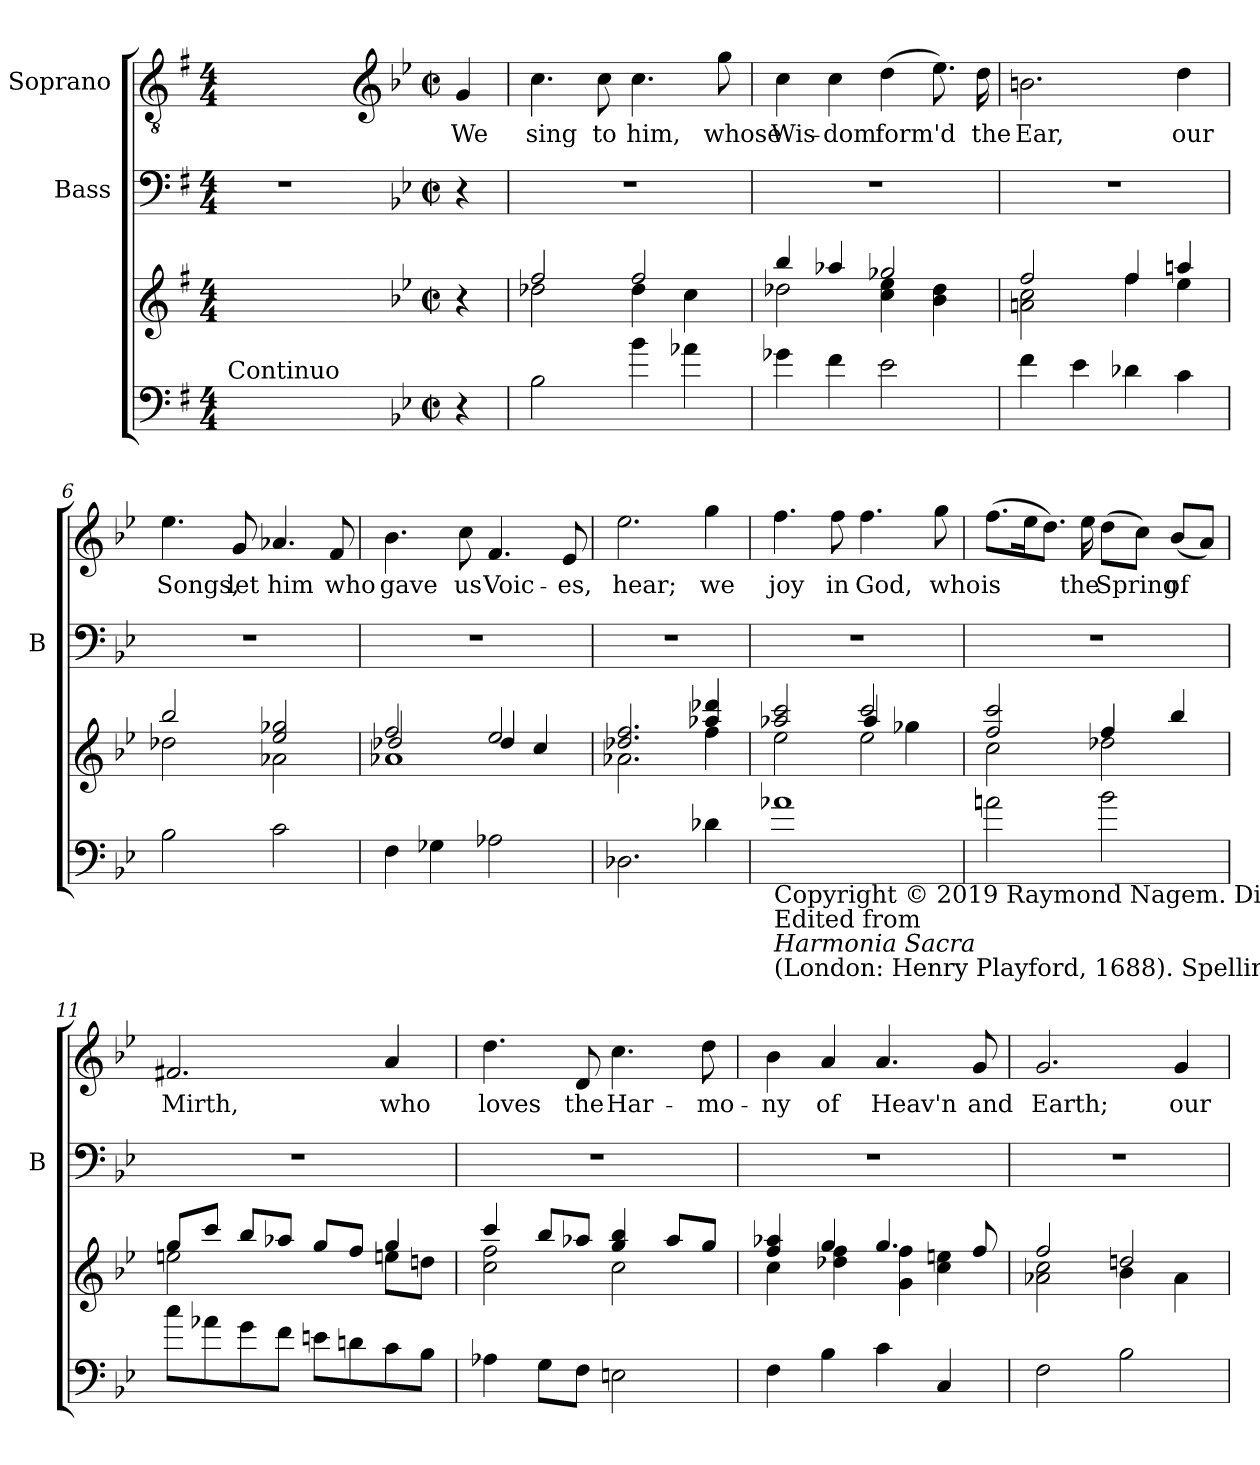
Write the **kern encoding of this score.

**kern	**kern	**kern	**kern	**text
*part3	*part3	*part2	*part1	*part1
*staff4	*staff3	*staff2	*staff1	*staff1
*	*	*I"Bass	*I"Soprano	*
*	*	*I'B	*	*
*clefF4	*clefG2	*clefF4	*clefGv2	*
*	*	*	*ITrd7c12	*
*k[f#]	*k[f#]	*k[f#]	*k[f#]	*
*G:	*G:	*G:	*G:	*
*M4/4	*M4/4	*M4/4	*M4/4	*
=1	=1	=1	=1	=1
!LO:TX:a:t=Continuo	!	!	!	!
1ryy	1ryy	1r	1ryy	.
=2-	=2-	=2-	=2-	=2-
*	*	*	*clefG2	*
*k[b-e-]	*k[b-e-]	*k[b-e-]	*k[b-e-]	*
*B-:	*B-:	*B-:	*B-:	*
*M2/2	*M2/2	*M2/2	*M2/2	*
*met(c|)	*met(c|)	*met(c|)	*met(c|)	*
!	!	!	!	!LO:LY:b
4r	4r	4r	4G/	We
=3	=3	=3	=3	=3
*	*^	*	*	*
!	!	!	!	!	!LO:LY:b
2B-\	2ff/	2dd-\	1r	4.c\	sing
!	!	!	!	!	!LO:LY:b
.	.	.	.	8c\	to
!	!	!	!	!	!LO:LY:b
4b-\	2ff/	4dd-\	.	4.c\	him,
4a-\	.	4cc\	.	.	.
!	!	!	!	!	!LO:LY:b
.	.	.	.	8g\	whose
=4	=4	=4	=4	=4	=4
!	!	!	!	!	!LO:LY:b
4g-X\	4bb-/	2dd-\	1r	4c\	Wis-
!	!	!	!	!	!LO:LY:b
4f\	4aa-/	.	.	4c\	-dom
!	!	!	!	!	!LO:LY:b
2e-\	2gg-X/	4cc\ 4ee-\	.	(>4d\	form'd
.	.	4b-\ 4dd-\	.	8.e-\)	.
!	!	!	!	!	!LO:LY:b
.	.	.	.	16d\	the
!!LO:LB:g=z
=5	=5	=5	=5	=5	=5
!	!	!	!	!	!LO:LY:b
4f\	2ff/	2an\ 2cc\	1r	2.Bn\	Ear,
4e-\	.	.	.	.	.
4d-\	4ff/	4ff\	.	.	.
!	!	!	!	!	!LO:LY:b
4c\	4aan/	4ee-\	.	4d\	our
=6	=6	=6	=6	=6	=6
!	!	!	!	!	!LO:LY:b
2B-\	2bb-/	2dd-\	1r	4.e-\	Songs,
!	!	!	!	!	!LO:LY:b
.	.	.	.	8G/	let
!	!	!	!	!	!LO:LY:b
2c\	2ee-/ 2gg-X/	2a-\	.	4.A-X/	him
!	!	!	!	!	!LO:LY:b
.	.	.	.	8F/	who
=7	=7	=7	=7	=7	=7
*	*	*^	*	*	*
!	!	!	!	!	!	!LO:LY:b
4F\	2ff/	2dd-/	1a-	1r	4.B-\	gave
4G-X\	.	.	.	.	.	.
!	!	!	!	!	!	!LO:LY:b
.	.	.	.	.	8c\	us
!	!	!	!	!	!	!LO:LY:b
2A-\	2ee-/	4dd-/	.	.	4.F/	Voic-
.	.	4cc/	.	.	.	.
!	!	!	!	!	!	!LO:LY:b
.	.	.	.	.	8E-/	-es,
*	*	*v	*v	*	*	*
=8	=8	=8	=8	=8	=8
!	!	!	!	!	!LO:LY:b
2.D-\	2.dd-/ 2.ff/	2.a-\	1r	2.e-\	hear;
!	!	!	!	!	!LO:LY:b
4d-\	4aa-/ 4ddd-/	4ff\	.	4g\	we
!!LO:LB:g=z
=9	=9	=9	=9	=9	=9
*	*	*^	*	*	*
!LO:TX:b:t=Copyright © 2019 Raymond Nagem. Distributed under the terms of the CPDL license (http&colon;//cpdl.org).	!	!	!	!	!	!
!LO:TX:b:t=Edited from	!	!	!	!	!	!
!LO:TX:b:i:t=Harmonia Sacra	!	!	!	!	!	!
!LO:TX:b:t=(London&colon; Henry Playford, 1688). Spelling and punctuation regularized. Beaming, slurs,	!	!	!	!	!	!
!	!	!	!	!	!	!LO:LY:b
1a-	2aa-/ 2ccc/	2ee-\	2ryy	1r	4.f\	joy
!	!	!	!	!	!	!LO:LY:b
.	.	.	.	.	8f\	in
!	!	!	!	!	!	!LO:LY:b
.	2ccc/	2ee-\	4aa-/	.	4.f\	God,
.	.	.	4gg-X\	.	.	.
!	!	!	!	!	!	!LO:LY:b
.	.	.	.	.	8g\	who
*	*	*v	*v	*	*	*
=10	=10	=10	=10	=10	=10
!	!	!	!	!	!LO:LY:b
2an\	2ff/ 2ccc/	2cc\	1r	(>8.f\L	is
.	.	.	.	16e-\k	.
.	.	.	.	8.d\J)	.
!	!	!	!	!	!LO:LY:b
.	.	.	.	16e-\	the
!	!	!	!	!	!LO:LY:b
2b-\	4ff/	2dd-\	.	(>8d\L	Spring
.	.	.	.	8c\J)	.
!	!	!	!	!	!LO:LY:b
.	4bb-/	.	.	(<8B-/L	of
.	.	.	.	8A/J)	.
=11	=11	=11	=11	=11	=11
!	!	!	!	!	!LO:LY:b
8cc\L	8gg/L	2een\	1r	2.F#X/	Mirth,
8a-\	8ccc/J	.	.	.	.
8g\	8bb-/L	.	.	.	.
8f\J	8aa-/J	.	.	.	.
8en\L	8gg/L	4ryy	.	.	.
8dn\	8ff/J	.	.	.	.
!	!	!	!	!	!LO:LY:b
8c\	4gg/	8een\L	.	4A/	who
8B-\J	.	8ddn\J	.	.	.
=12	=12	=12	=12	=12	=12
!	!	!	!	!	!LO:LY:b
4A-\	4ccc/	2cc\ 2ff\	1r	4.d\	loves
8G\L	8bb-/L	.	.	.	.
!	!	!	!	!	!LO:LY:b
8F\J	8aa-/J	.	.	8D/	the
!	!	!	!	!	!LO:LY:b
2En\	4gg/ 4bb-/	2cc\	.	4.c\	Har-
.	8aa-/L	.	.	.	.
!	!	!	!	!	!LO:LY:b
.	8gg/J	.	.	8d\	-mo-
!!LO:PB:g=z
=13	=13	=13	=13	=13	=13
!	!	!	!	!	!LO:LY:b
4F\	4ff/ 4aa-/	4cc\	1r	4B-\	-ny
!	!	!	!	!	!LO:LY:b
4B-\	4gg/	4dd-\ 4ff\	.	4A/	of
!	!	!	!	!	!LO:LY:b
4c\	4.gg/	4g\ 4ff\	.	4.A/	Heav'n
4C/	.	4cc\ 4een\	.	.	.
!	!	!	!	!	!LO:LY:b
.	8ff/	.	.	8G/	and
=14	=14	=14	=14	=14	=14
!	!	!	!	!	!LO:LY:b
2F\	2ff/	2a-\ 2cc\	1r	2.G/	Earth;
2B-\	2ddn/	4b-\	.	.	.
!	!	!	!	!	!LO:LY:b
.	.	4a-\	.	4G/	our
*	*v	*v	*	*	*
=	=	=	=	=
*-	*-	*-	*-	*-
